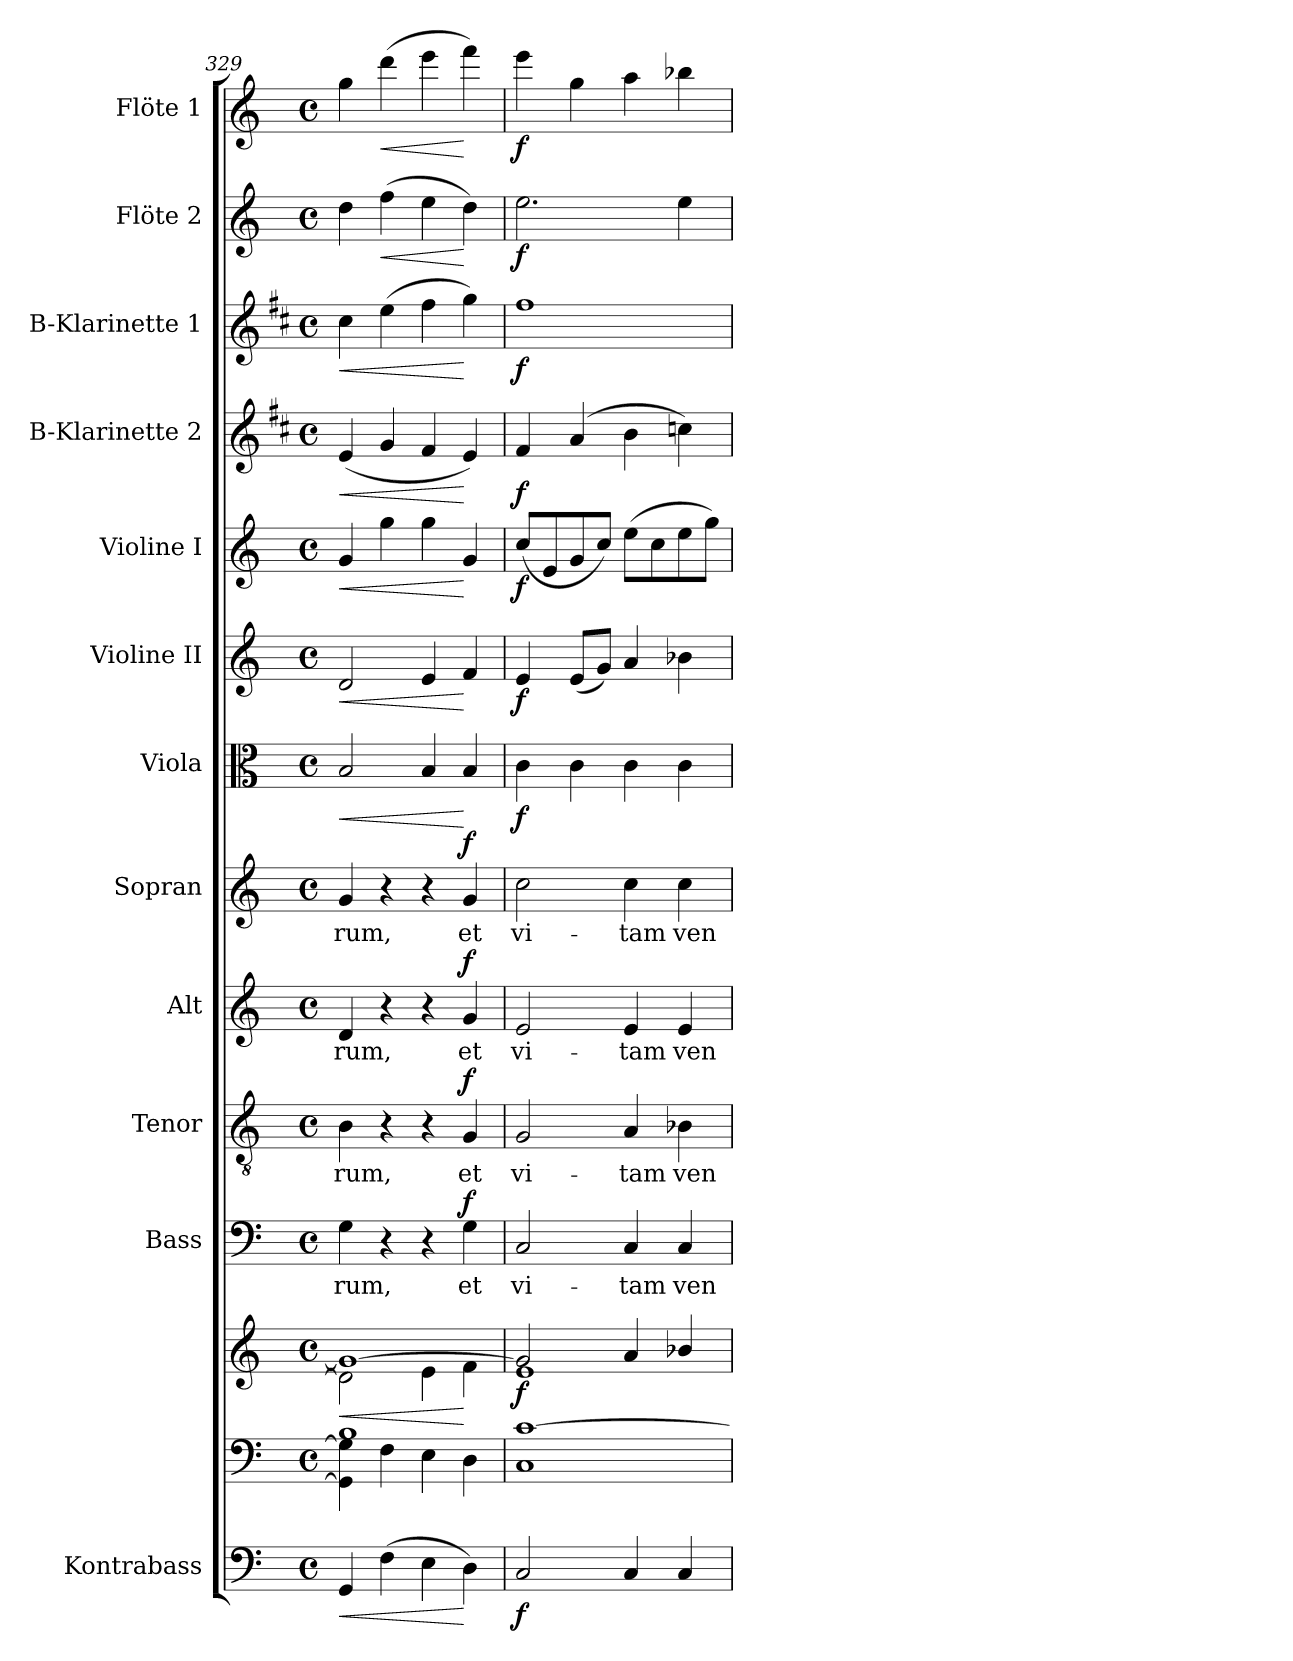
**kern	**dynam	**kern	**kern	**dynam	**kern	**text	**dynam	**kern	**text	**dynam	**kern	**text	**dynam	**kern	**text	**dynam	**kern	**dynam	**kern	**dynam	**kern	**dynam	**kern	**dynam	**kern	**dynam	**kern	**dynam	**kern	**dynam
*part13	*part13	*part12	*part12	*part12	*part11	*part11	*part11	*part10	*part10	*part10	*part9	*part9	*part9	*part8	*part8	*part8	*part7	*part7	*part6	*part6	*part5	*part5	*part4	*part4	*part3	*part3	*part2	*part2	*part1	*part1
*staff14	*staff14	*staff13	*staff12	*staff12/13	*staff11	*staff11	*staff11	*staff10	*staff10	*staff10	*staff9	*staff9	*staff9	*staff8	*staff8	*staff8	*staff7	*staff7	*staff6	*staff6	*staff5	*staff5	*staff4	*staff4	*staff3	*staff3	*staff2	*staff2	*staff1	*staff1
*I"Kontrabass	*	*	*	*	*I"Bass	*	*	*I"Tenor	*	*	*I"Alt	*	*	*I"Sopran	*	*	*I"Viola	*	*I"Violine II	*	*I"Violine I	*	*I"B-Klarinette 2	*	*I"B-Klarinette 1	*	*I"Flöte 2	*	*I"Flöte 1	*
*I'Kb.	*	*	*	*	*I'B.	*	*	*I'T.	*	*	*I'A.	*	*	*I'S.	*	*	*I'Vla.	*	*I'Vl. II	*	*I'Vl. I	*	*I'B Kl. 2	*	*I'B Kl. 1	*	*I'Fl. 2	*	*I'Fl. 1	*
*clefF4	*	*clefF4	*clefG2	*	*clefF4	*	*	*clefGv2	*	*	*clefG2	*	*	*clefG2	*	*	*clefC3	*	*clefG2	*	*clefG2	*	*clefG2	*	*clefG2	*	*clefG2	*	*clefG2	*
*ITrd7c12	*	*	*	*	*	*	*	*	*	*	*	*	*	*	*	*	*	*	*	*	*	*	*ITrd1c2	*	*ITrd1c2	*	*	*	*	*
*k[]	*	*k[]	*k[]	*	*k[]	*	*	*k[]	*	*	*k[]	*	*	*k[]	*	*	*k[]	*	*k[]	*	*k[]	*	*k[]	*	*k[]	*	*k[]	*	*k[]	*
*C:	*	*C:	*C:	*	*C:	*	*	*C:	*	*	*C:	*	*	*C:	*	*	*C:	*	*C:	*	*C:	*	*C:	*	*C:	*	*C:	*	*C:	*
*M4/4	*	*M4/4	*M4/4	*	*M4/4	*	*	*M4/4	*	*	*M4/4	*	*	*M4/4	*	*	*M4/4	*	*M4/4	*	*M4/4	*	*M4/4	*	*M4/4	*	*M4/4	*	*M4/4	*
*met(c)	*	*met(c)	*met(c)	*	*met(c)	*	*	*met(c)	*	*	*met(c)	*	*	*met(c)	*	*	*met(c)	*	*met(c)	*	*met(c)	*	*met(c)	*	*met(c)	*	*met(c)	*	*met(c)	*
=329	=329	=329	=329	=329	=329	=329	=329	=329	=329	=329	=329	=329	=329	=329	=329	=329	=329	=329	=329	=329	=329	=329	=329	=329	=329	=329	=329	=329	=329	=329
!	!LO:HP:b	!	!	!LO:HP:b	!	!LO:LY:b	!	!	!LO:LY:b	!	!	!LO:LY:b	!	!	!LO:LY:b	!	!	!LO:HP:b	!	!LO:HP:b	!	!LO:HP:b	!	!LO:HP:b	!	!LO:HP:b	!	!	!	!
*	*	*^	*^	*	*	*	*	*	*	*	*	*	*	*	*	*	*	*	*	*	*	*	*	*	*	*	*	*	*	*
4GGG/	<	1B	4GG\] 4G\]	1g_	2d\]	<	4G\	-rum,	.	4B\	-rum,	.	4d/	-rum,	.	4g/	-rum,	.	2B/	<	2d/	<	4g/	<	(<4d/	<	4b\	<	4dd\	.	4gg\	.
!	!	!	!	!	!	!	!	!	!	!	!	!	!	!	!	!	!	!	!	!	!	!	!	!	!	!	!	!	!	!LO:HP:b	!	!LO:HP:b
(>4FF\	.	.	4F\	.	.	.	4r	.	.	4r	.	.	4r	.	.	4r	.	.	.	.	.	.	4gg\	.	4f/	.	(>4dd\	.	(>4ff\	<	(>4ddd\	<
4EE\	.	.	4E\	.	4e\	.	4r	.	.	4r	.	.	4r	.	.	4r	.	.	4B/	.	4e/	.	4gg\	.	4e/	.	4ee\	.	4ee\	.	4eee\	.
!	!	!	!	!	!	!	!	!LO:LY:b	!LO:DY:a	!	!LO:LY:b	!LO:DY:a	!	!LO:LY:b	!LO:DY:a	!	!LO:LY:b	!LO:DY:a	!	!	!	!	!	!	!	!	!	!	!	!	!	!
4DD\)	[	.	4D\	.	4f\	[	4G\	et	f	4G/	et	f	4g/	et	f	4g/	et	f	4B/	[	4f/	[	4g/	[	4d/)	[	4ff\)	[	4dd\)	[	4fff\)	[
!!LO:PB:g=z
=330	=330	=330	=330	=330	=330	=330	=330	=330	=330	=330	=330	=330	=330	=330	=330	=330	=330	=330	=330	=330	=330	=330	=330	=330	=330	=330	=330	=330	=330	=330	=330	=330
!	!LO:DY:b	!	!	!	!	!LO:DY:b	!	!LO:LY:b	!	!	!LO:LY:b	!	!	!LO:LY:b	!	!	!LO:LY:b	!	!	!LO:DY:b	!	!LO:DY:b	!	!LO:DY:b	!	!LO:DY:b	!	!LO:DY:b	!	!LO:DY:b	!	!LO:DY:b
2CC/	f	[>1c	1C	2g/]	1e	f	2C/	vi-	.	2G/	vi-	.	2e/	vi-	.	2cc\	vi-	.	4c\	f	4e/	f	(<8cc/L	f	4e/	f	1ee	f	2.ee\	f	4eee\	f
.	.	.	.	.	.	.	.	.	.	.	.	.	.	.	.	.	.	.	.	.	.	.	8e/	.	.	.	.	.	.	.	.	.
.	.	.	.	.	.	.	.	.	.	.	.	.	.	.	.	.	.	.	4c\	.	(<8e/L	.	8g/	.	(4g/	.	.	.	.	.	4gg\	.
.	.	.	.	.	.	.	.	.	.	.	.	.	.	.	.	.	.	.	.	.	8g/J)	.	8cc/J)	.	.	.	.	.	.	.	.	.
!	!	!	!	!	!	!	!	!LO:LY:b	!	!	!LO:LY:b	!	!	!LO:LY:b	!	!	!LO:LY:b	!	!	!	!	!	!	!	!	!	!	!	!	!	!	!
4CC/	.	.	.	4a/	.	.	4C/	-tam	.	4A/	-tam	.	4e/	-tam	.	4cc\	-tam	.	4c\	.	4a/	.	(>8ee\L	.	4a\	.	.	.	.	.	4aa\	.
.	.	.	.	.	.	.	.	.	.	.	.	.	.	.	.	.	.	.	.	.	.	.	8cc\	.	.	.	.	.	.	.	.	.
!	!	!	!	!	!	!	!	!LO:LY:b	!	!	!LO:LY:b	!	!	!LO:LY:b	!	!	!LO:LY:b	!	!	!	!	!	!	!	!	!	!	!	!	!	!	!
4CC/	.	.	.	4b-X/	.	.	4C/	ven-	.	4B-X\	ven-	.	4e/	ven-	.	4cc\	ven-	.	4c\	.	4b-X\	.	8ee\	.	4b-X\)	.	.	.	4ee\	.	4bb-X\	.
.	.	.	.	.	.	.	.	.	.	.	.	.	.	.	.	.	.	.	.	.	.	.	8gg\J)	.	.	.	.	.	.	.	.	.
*	*	*v	*v	*	*	*	*	*	*	*	*	*	*	*	*	*	*	*	*	*	*	*	*	*	*	*	*	*	*	*	*	*
*	*	*	*v	*v	*	*	*	*	*	*	*	*	*	*	*	*	*	*	*	*	*	*	*	*	*	*	*	*	*	*	*
=	=	=	=	=	=	=	=	=	=	=	=	=	=	=	=	=	=	=	=	=	=	=	=	=	=	=	=	=	=	=
*-	*-	*-	*-	*-	*-	*-	*-	*-	*-	*-	*-	*-	*-	*-	*-	*-	*-	*-	*-	*-	*-	*-	*-	*-	*-	*-	*-	*-	*-	*-
